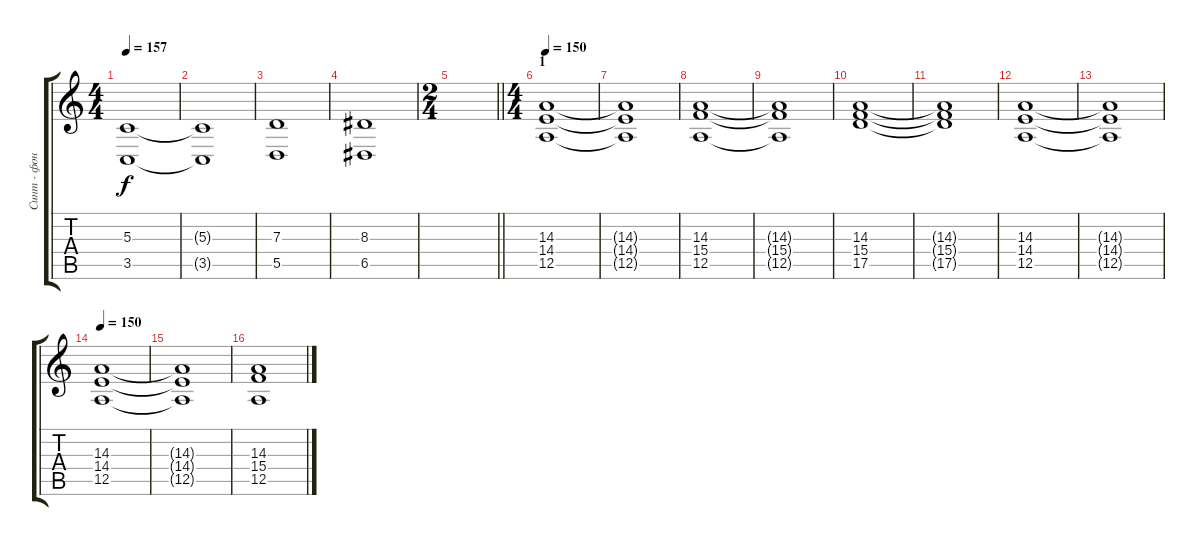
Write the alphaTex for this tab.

\track ("Синт - фон" "Синт - фон") {instrument stringensemble1}
\staff {score tabs}
\tuning (E4 B3 G3 D3 A2 E2) {hide}
\ts (4 4)
\tempo 157
\clef g2
\ks c
(5.3 3.5).1{dy f} |
(5.3{t} 3.5{t}).1 |
(7.3 5.5).1 |
(8.3 6.5).1 |
\ts (2 4)
\barLineRight lightlight
|
\ts (4 4)
\section ("" "1")
\tempo 150
(14.3 14.4 12.5).1 |
(14.3{t} 14.4{t} 12.5{t}).1 |
(14.3 15.4 12.5).1 |
(14.3{t} 15.4{t} 12.5{t}).1 |
(14.3 15.4 17.5).1 |
(14.3{t} 15.4{t} 17.5{t}).1 |
(14.3 14.4 12.5).1 |
(14.3{t} 14.4{t} 12.5{t}).1 |
\tempo 150
(14.3 14.4 12.5).1 |
(14.3{t} 14.4{t} 12.5{t}).1 |
(14.3 15.4 12.5).1
